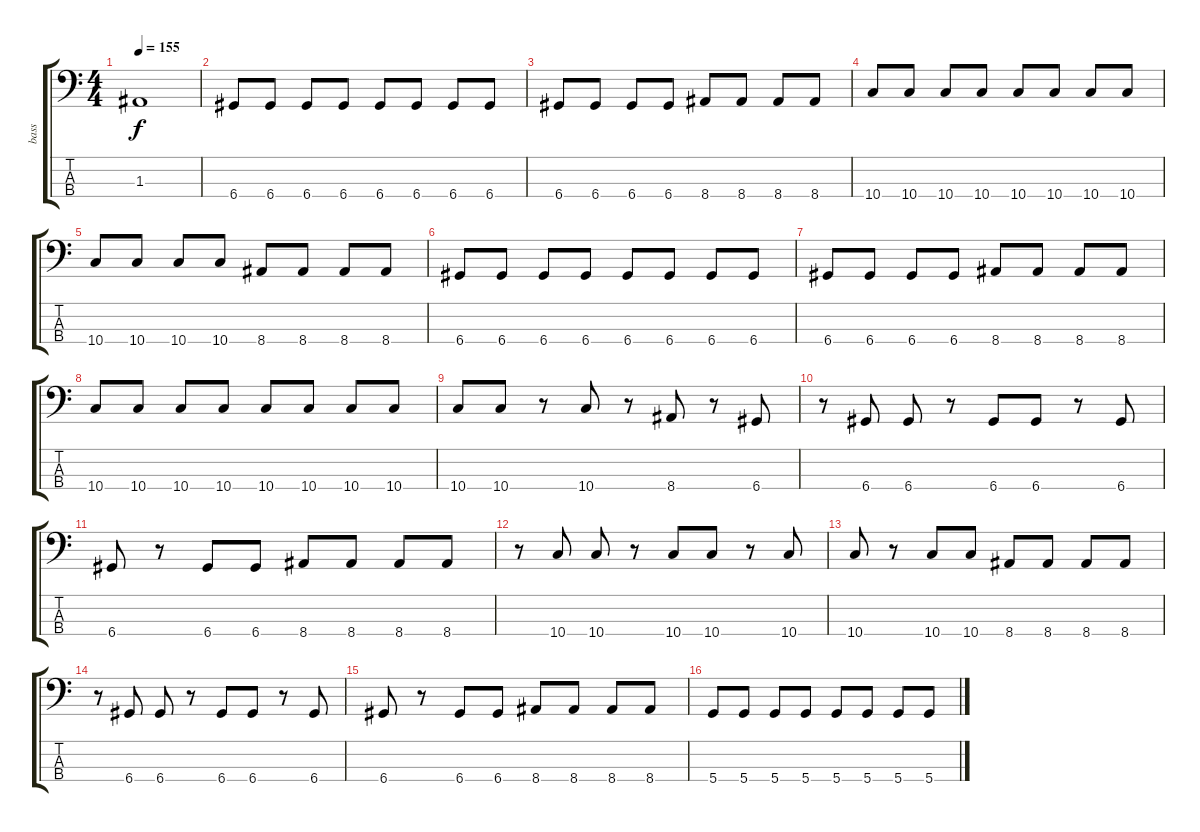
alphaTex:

\track ("bass" "bass") {instrument electricbassfinger}
\staff {score tabs}
\tuning (G2 D2 A1 D1) {hide}
\ts (4 4)
\tempo 155
\clef f4
\ks c
1.3{t}.1{dy f} |
6.4.8 6.4.8 6.4.8 6.4.8 6.4.8 6.4.8 6.4.8 6.4.8 |
6.4.8 6.4.8 6.4.8 6.4.8 8.4.8 8.4.8 8.4.8 8.4.8 |
10.4.8 10.4.8 10.4.8 10.4.8 10.4.8 10.4.8 10.4.8 10.4.8 |
10.4.8 10.4.8 10.4.8 10.4.8 8.4.8 8.4.8 8.4.8 8.4.8 |
6.4.8 6.4.8 6.4.8 6.4.8 6.4.8 6.4.8 6.4.8 6.4.8 |
6.4.8 6.4.8 6.4.8 6.4.8 8.4.8 8.4.8 8.4.8 8.4.8 |
10.4.8 10.4.8 10.4.8 10.4.8 10.4.8 10.4.8 10.4.8 10.4.8 |
10.4.8 10.4.8 r.8 10.4.8 r.8 8.4.8 r.8 6.4.8 |
r.8 6.4.8 6.4.8 r.8 6.4.8 6.4.8 r.8 6.4.8 |
6.4.8 r.8 6.4.8 6.4.8 8.4.8 8.4.8 8.4.8 8.4.8 |
r.8 10.4.8 10.4.8 r.8 10.4.8 10.4.8 r.8 10.4.8 |
10.4.8 r.8 10.4.8 10.4.8 8.4.8 8.4.8 8.4.8 8.4.8 |
r.8 6.4.8 6.4.8 r.8 6.4.8 6.4.8 r.8 6.4.8 |
6.4.8 r.8 6.4.8 6.4.8 8.4.8 8.4.8 8.4.8 8.4.8 |
5.4.8 5.4.8 5.4.8 5.4.8 5.4.8 5.4.8 5.4.8 5.4.8
